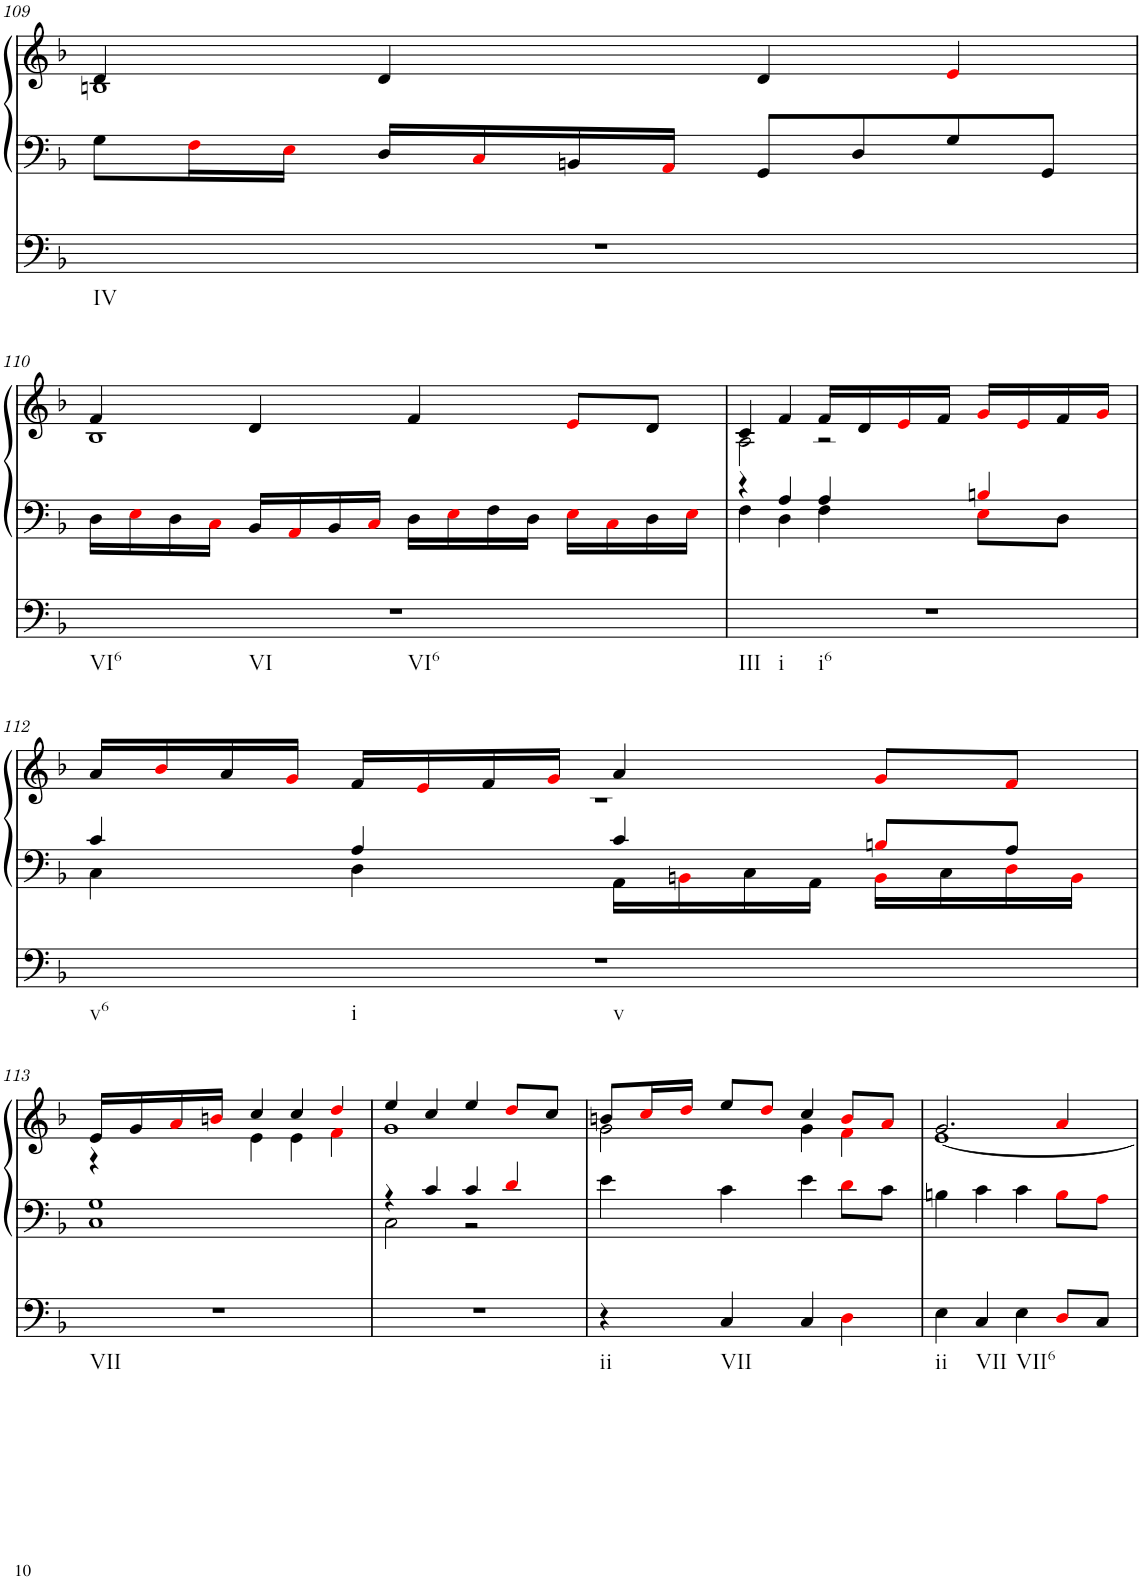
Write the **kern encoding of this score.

**kern	**kern	**kern
*part2	*part1	*part1
*staff3	*staff2	*staff1
*I"Pedal	*I"linke Hand	*
!!LO:PB:g=z
*clefF4	*clefF4	*clefG2
*k[b-]	*k[b-]	*k[b-]
*M4/4	*M4/4	*M4/4
=109	=109	=109
*	*	*^
!LO:TX:b:t=IV	!	!	!
1r	8G\L	4d/	1Bn
.	16Fi\L	.	.
.	16Ei\JJ	.	.
.	16D/LL	4d/	.
.	16Ci/	.	.
.	16BBn/	.	.
.	16AAi/JJ	.	.
.	8GG/L	4d/	.
.	8D/	.	.
.	8G/	4ei/	.
.	8GG/J	.	.
!!LO:LB:g=z	!!
=110	=110	=110	=110
!LO:TX:b:t=VI6	!	!	!
!LO:TX:b:t=VI	!	!	!
!LO:TX:b:t=VI6	!	!	!
1r	16D\LL	4f/	1B-
.	16Ei\	.	.
.	16D\	.	.
.	16Ci\JJ	.	.
.	16BB-/LL	4d/	.
.	16AAi/	.	.
.	16BB-/	.	.
.	16Ci/JJ	.	.
.	16D\LL	4f/	.
.	16Ei\	.	.
.	16F\	.	.
.	16D\JJ	.	.
.	16Ei\LL	8ei/L	.
.	16Ci\	.	.
.	16D\	8d/J	.
.	16Ei\JJ	.	.
=111	=111	=111	=111
*	*^	*	*
!LO:TX:b:t=III	!	!	!	!
!LO:TX:b:t=i	!	!	!	!
!LO:TX:b:t=i6	!	!	!	!
1r	4r	4F\	4c/	2A\
.	4A/	4D\	4f/	.
.	4A/	4F\	16f/LL	2r
.	.	.	16d/	.
.	.	.	16ei/	.
.	.	.	16f/JJ	.
.	4Bni/	8Ei\L	16gi/LL	.
.	.	.	16ei/	.
.	.	8D\J	16f/	.
.	.	.	16gi/JJ	.
!!LO:LB:g=z	!!
=112	=112	=112	=112	=112
!LO:TX:b:t=v6	!	!	!	!
!LO:TX:b:t=i	!	!	!	!
!LO:TX:b:t=v	!	!	!	!
1r	4c/	4C\	16a/LL	1r
.	.	.	16b-i/	.
.	.	.	16a/	.
.	.	.	16gi/JJ	.
.	4A/	4D\	16f/LL	.
.	.	.	16ei/	.
.	.	.	16f/	.
.	.	.	16gi/JJ	.
.	4c/	16AA\LL	4a/	.
.	.	16BBni\	.	.
.	.	16C\	.	.
.	.	16AA\JJ	.	.
.	8Bni/L	16BBi\LL	8gi/L	.
.	.	16C\	.	.
.	8A/J	16Di\	8fi/J	.
.	.	16BBi\JJ	.	.
!!LO:LB:g=z	!!
=113	=113	=113	=113	=113
!LO:TX:b:t=VII	!	!	!	!
1r	1G	1C	16e/LL	4r
.	.	.	16g/	.
.	.	.	16ai/	.
.	.	.	16bni/JJ	.
.	.	.	4cc/	4e\
.	.	.	4cc/	4e\
.	.	.	4ddi/	4fi\
=114	=114	=114	=114	=114
1r	4r	2C\	4ee/	1g
.	4c/	.	4cc/	.
.	4c/	2r	4ee/	.
.	4di/	.	8ddi/L	.
.	.	.	8cc/J	.
*	*v	*v	*	*
=115	=115	=115	=115
!LO:TX:b:t=ii	!	!	!
4r	4e\	8bn/L	2g\
.	.	16cci/L	.
.	.	16ddi/JJ	.
!LO:TX:b:t=VII	!	!	!
4C/	4c\	8ee/L	.
.	.	8ddi/J	.
4C/	4e\	4cc/	4g\
4Di\	8di\L	8bi/L	4fi\
.	8c\J	8ai/J	.
=116	=116	=116	=116
!LO:TX:b:t=ii	!	!	!
4E\	4Bn\	2.g/	[1e
!LO:TX:b:t=VII	!	!	!
4C/	4c\	.	.
!LO:TX:b:t=VII6	!	!	!
4E\	4c\	.	.
8Di/L	8Bi\L	4ai/	.
8C/J	8Ai\J	.	.
*	*	*v	*v
=	=	=
*-	*-	*-
